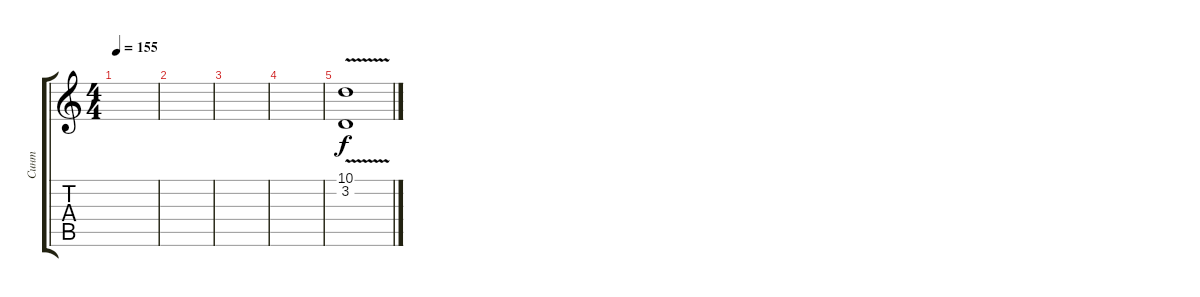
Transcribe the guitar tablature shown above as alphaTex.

\track ("Синт" "Синт") {instrument tubularbells}
\staff {score tabs}
\tuning (E4 B3 G3 D3 A2 E2) {hide}
\ts (4 4)
\tempo 155
\clef g2
\ks c
|
|
|
|
(10.1{v} 3.2).1
